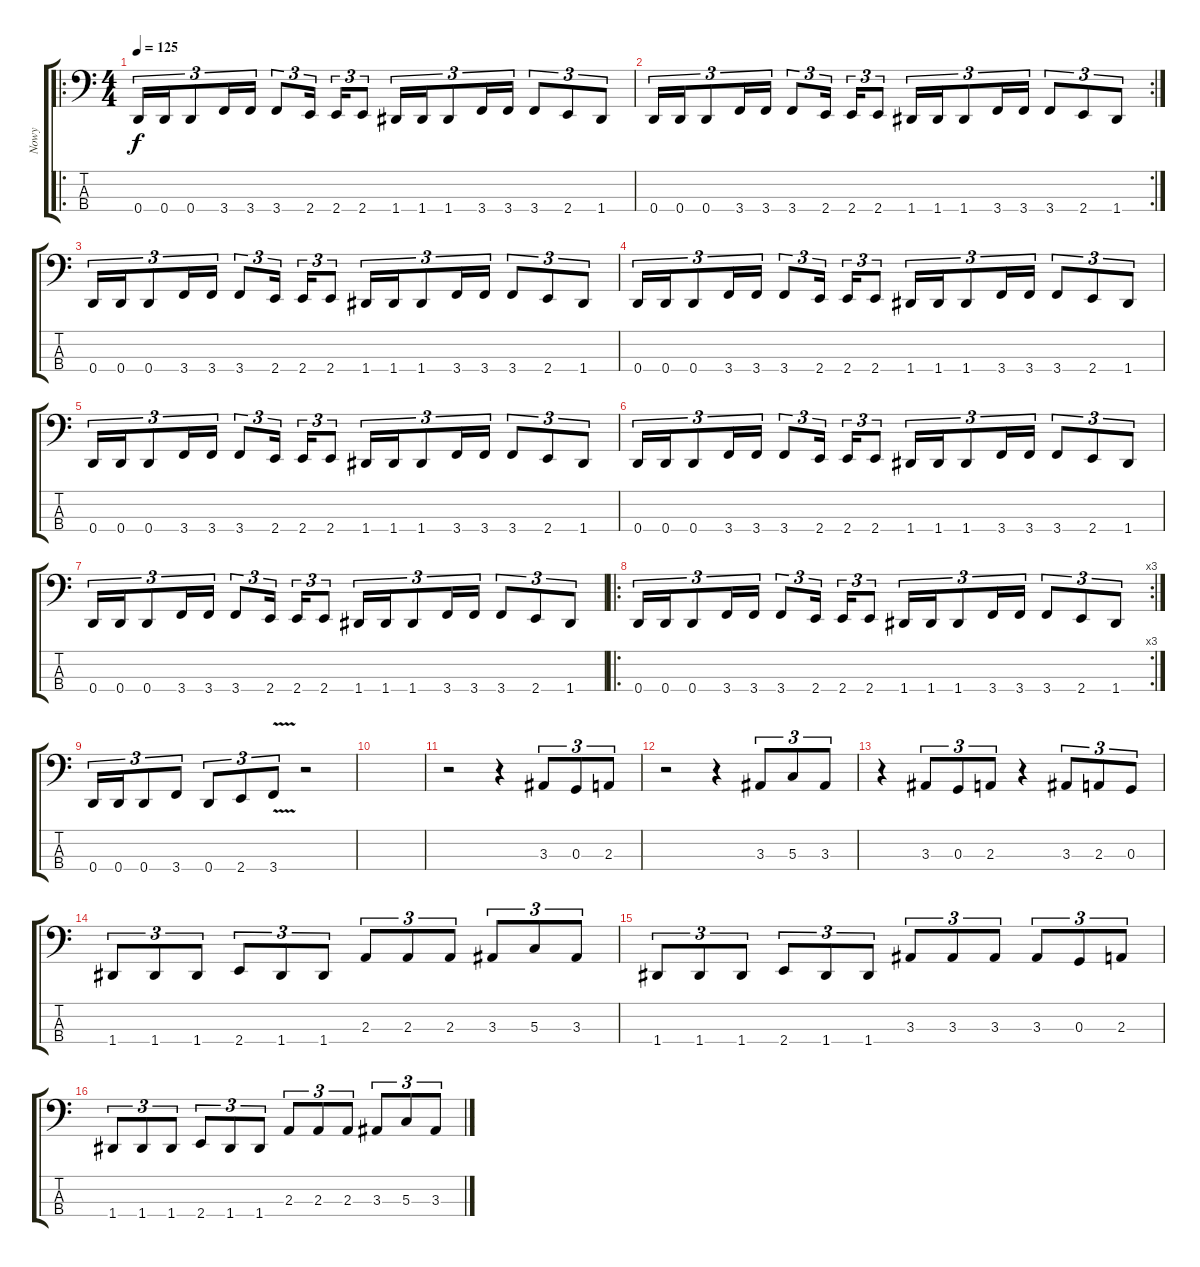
\track ("Nowy" "Nowy") {instrument electricbassfinger}
\staff {score tabs}
\tuning (F2 C2 G1 D1) {hide}
\ro
\ts (4 4)
\tempo 125
\clef f4
\ks c
0.4.16{tu (3 2) dy f} 0.4.16{tu (3 2)} 0.4.8{tu (3 2)} 3.4.16{tu (3 2)} 3.4.16{tu (3 2)} 3.4.8{tu (3 2)} 2.4.16{tu (3 2)} 2.4.16{tu (3 2)} 2.4.8{tu (3 2)} 1.4.16{tu (3 2)} 1.4.16{tu (3 2)} 1.4.8{tu (3 2)} 3.4.16{tu (3 2)} 3.4.16{tu (3 2)} 3.4.8{tu (3 2)} 2.4.8{tu (3 2)} 1.4.8{tu (3 2)} |
\rc 2
0.4.16{tu (3 2)} 0.4.16{tu (3 2)} 0.4.8{tu (3 2)} 3.4.16{tu (3 2)} 3.4.16{tu (3 2)} 3.4.8{tu (3 2)} 2.4.16{tu (3 2)} 2.4.16{tu (3 2)} 2.4.8{tu (3 2)} 1.4.16{tu (3 2)} 1.4.16{tu (3 2)} 1.4.8{tu (3 2)} 3.4.16{tu (3 2)} 3.4.16{tu (3 2)} 3.4.8{tu (3 2)} 2.4.8{tu (3 2)} 1.4.8{tu (3 2)} |
0.4.16{tu (3 2)} 0.4.16{tu (3 2)} 0.4.8{tu (3 2)} 3.4.16{tu (3 2)} 3.4.16{tu (3 2)} 3.4.8{tu (3 2)} 2.4.16{tu (3 2)} 2.4.16{tu (3 2)} 2.4.8{tu (3 2)} 1.4.16{tu (3 2)} 1.4.16{tu (3 2)} 1.4.8{tu (3 2)} 3.4.16{tu (3 2)} 3.4.16{tu (3 2)} 3.4.8{tu (3 2)} 2.4.8{tu (3 2)} 1.4.8{tu (3 2)} |
0.4.16{tu (3 2)} 0.4.16{tu (3 2)} 0.4.8{tu (3 2)} 3.4.16{tu (3 2)} 3.4.16{tu (3 2)} 3.4.8{tu (3 2)} 2.4.16{tu (3 2)} 2.4.16{tu (3 2)} 2.4.8{tu (3 2)} 1.4.16{tu (3 2)} 1.4.16{tu (3 2)} 1.4.8{tu (3 2)} 3.4.16{tu (3 2)} 3.4.16{tu (3 2)} 3.4.8{tu (3 2)} 2.4.8{tu (3 2)} 1.4.8{tu (3 2)} |
0.4.16{tu (3 2)} 0.4.16{tu (3 2)} 0.4.8{tu (3 2)} 3.4.16{tu (3 2)} 3.4.16{tu (3 2)} 3.4.8{tu (3 2)} 2.4.16{tu (3 2)} 2.4.16{tu (3 2)} 2.4.8{tu (3 2)} 1.4.16{tu (3 2)} 1.4.16{tu (3 2)} 1.4.8{tu (3 2)} 3.4.16{tu (3 2)} 3.4.16{tu (3 2)} 3.4.8{tu (3 2)} 2.4.8{tu (3 2)} 1.4.8{tu (3 2)} |
0.4.16{tu (3 2)} 0.4.16{tu (3 2)} 0.4.8{tu (3 2)} 3.4.16{tu (3 2)} 3.4.16{tu (3 2)} 3.4.8{tu (3 2)} 2.4.16{tu (3 2)} 2.4.16{tu (3 2)} 2.4.8{tu (3 2)} 1.4.16{tu (3 2)} 1.4.16{tu (3 2)} 1.4.8{tu (3 2)} 3.4.16{tu (3 2)} 3.4.16{tu (3 2)} 3.4.8{tu (3 2)} 2.4.8{tu (3 2)} 1.4.8{tu (3 2)} |
0.4.16{tu (3 2)} 0.4.16{tu (3 2)} 0.4.8{tu (3 2)} 3.4.16{tu (3 2)} 3.4.16{tu (3 2)} 3.4.8{tu (3 2)} 2.4.16{tu (3 2)} 2.4.16{tu (3 2)} 2.4.8{tu (3 2)} 1.4.16{tu (3 2)} 1.4.16{tu (3 2)} 1.4.8{tu (3 2)} 3.4.16{tu (3 2)} 3.4.16{tu (3 2)} 3.4.8{tu (3 2)} 2.4.8{tu (3 2)} 1.4.8{tu (3 2)} |
\ro
\rc 3
0.4.16{tu (3 2)} 0.4.16{tu (3 2)} 0.4.8{tu (3 2)} 3.4.16{tu (3 2)} 3.4.16{tu (3 2)} 3.4.8{tu (3 2)} 2.4.16{tu (3 2)} 2.4.16{tu (3 2)} 2.4.8{tu (3 2)} 1.4.16{tu (3 2)} 1.4.16{tu (3 2)} 1.4.8{tu (3 2)} 3.4.16{tu (3 2)} 3.4.16{tu (3 2)} 3.4.8{tu (3 2)} 2.4.8{tu (3 2)} 1.4.8{tu (3 2)} |
0.4.16{tu (3 2)} 0.4.16{tu (3 2)} 0.4.8{tu (3 2)} 3.4.8{tu (3 2)} 0.4.8{tu (3 2)} 2.4.8{tu (3 2)} 3.4{v}.8{tu (3 2)} r.2 |
|
r.2 r.4 3.3.8{tu (3 2)} 0.3.8{tu (3 2)} 2.3.8{tu (3 2)} |
r.2 r.4 3.3.8{tu (3 2)} 5.3.8{tu (3 2)} 3.3.8{tu (3 2)} |
r.4 3.3.8{tu (3 2)} 0.3.8{tu (3 2)} 2.3.8{tu (3 2)} r.4 3.3.8{tu (3 2)} 2.3.8{tu (3 2)} 0.3.8{tu (3 2)} |
1.4.8{tu (3 2)} 1.4.8{tu (3 2)} 1.4.8{tu (3 2)} 2.4.8{tu (3 2)} 1.4.8{tu (3 2)} 1.4.8{tu (3 2)} 2.3.8{tu (3 2)} 2.3.8{tu (3 2)} 2.3.8{tu (3 2)} 3.3.8{tu (3 2)} 5.3.8{tu (3 2)} 3.3.8{tu (3 2)} |
1.4.8{tu (3 2)} 1.4.8{tu (3 2)} 1.4.8{tu (3 2)} 2.4.8{tu (3 2)} 1.4.8{tu (3 2)} 1.4.8{tu (3 2)} 3.3.8{tu (3 2)} 3.3.8{tu (3 2)} 3.3.8{tu (3 2)} 3.3.8{tu (3 2)} 0.3.8{tu (3 2)} 2.3.8{tu (3 2)} |
1.4.8{tu (3 2)} 1.4.8{tu (3 2)} 1.4.8{tu (3 2)} 2.4.8{tu (3 2)} 1.4.8{tu (3 2)} 1.4.8{tu (3 2)} 2.3.8{tu (3 2)} 2.3.8{tu (3 2)} 2.3.8{tu (3 2)} 3.3.8{tu (3 2)} 5.3.8{tu (3 2)} 3.3.8{tu (3 2)}
